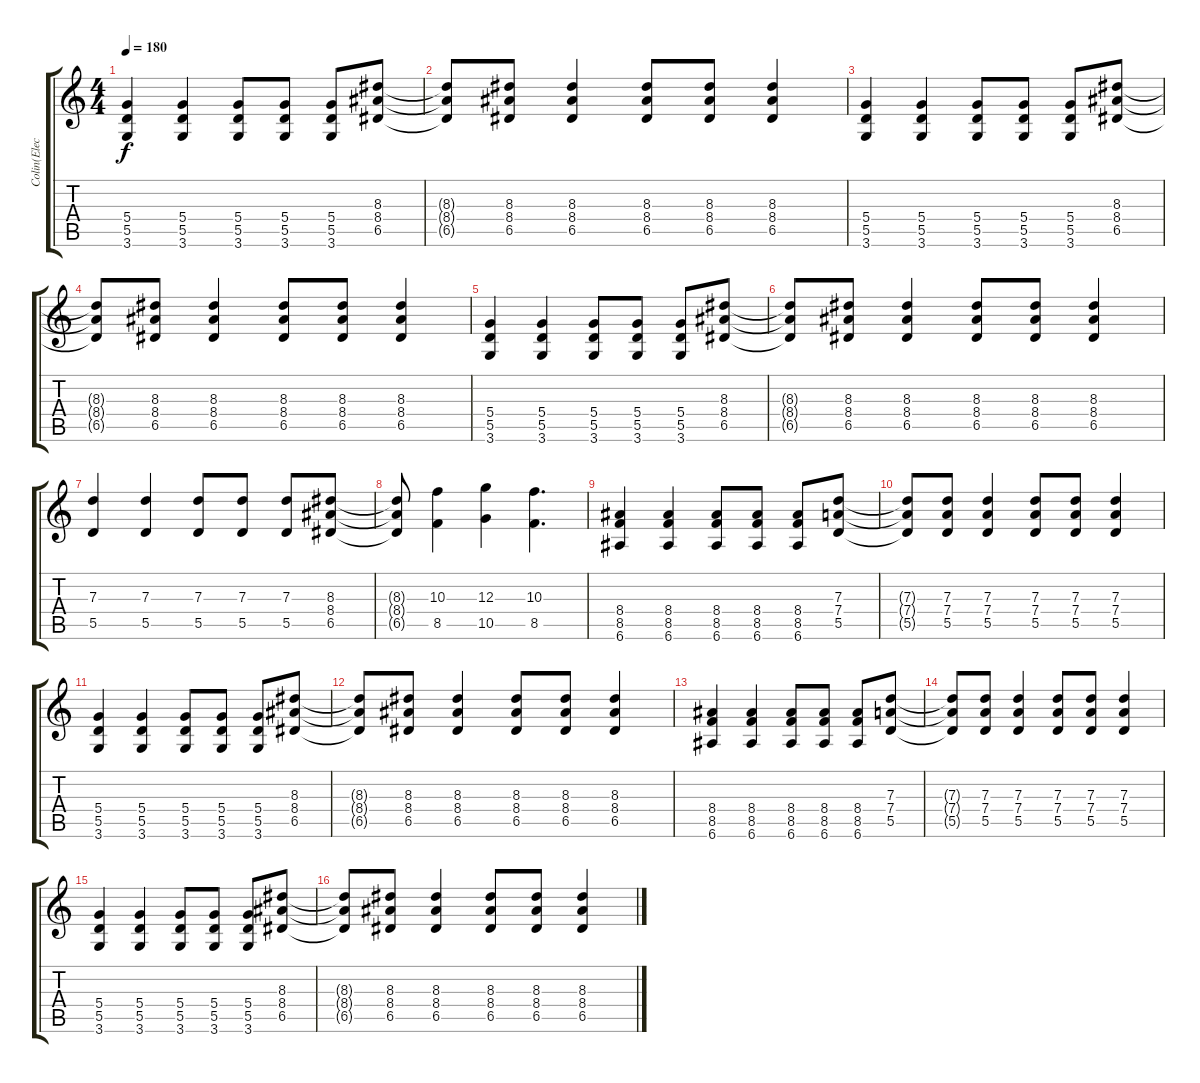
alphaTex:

\track ("Colin(Electric)" "Colin(Elec") {instrument distortionguitar}
\staff {score tabs}
\tuning (E4 B3 G3 D3 A2 E2) {hide}
\ts (4 4)
\tempo 180
\clef g2
\ks c
(5.4 5.5 3.6).4{dy f} (5.4 5.5 3.6).4 (5.4 5.5 3.6).8 (5.4 5.5 3.6).8 (5.4 5.5 3.6).8 (8.3 8.4 6.5).8 |
(8.3{t} 8.4{t} 6.5{t}).8 (8.3 8.4 6.5).8 (8.3 8.4 6.5).4 (8.3 8.4 6.5).8 (8.3 8.4 6.5).8 (8.3 8.4 6.5).4 |
(5.4 5.5 3.6).4 (5.4 5.5 3.6).4 (5.4 5.5 3.6).8 (5.4 5.5 3.6).8 (5.4 5.5 3.6).8 (8.3 8.4 6.5).8 |
(8.3{t} 8.4{t} 6.5{t}).8 (8.3 8.4 6.5).8 (8.3 8.4 6.5).4 (8.3 8.4 6.5).8 (8.3 8.4 6.5).8 (8.3 8.4 6.5).4 |
(5.4 5.5 3.6).4 (5.4 5.5 3.6).4 (5.4 5.5 3.6).8 (5.4 5.5 3.6).8 (5.4 5.5 3.6).8 (8.3 8.4 6.5).8 |
(8.3{t} 8.4{t} 6.5{t}).8 (8.3 8.4 6.5).8 (8.3 8.4 6.5).4 (8.3 8.4 6.5).8 (8.3 8.4 6.5).8 (8.3 8.4 6.5).4 |
(7.3 5.5).4 (7.3 5.5).4 (7.3 5.5).8 (7.3 5.5).8 (7.3 5.5).8 (8.3 8.4 6.5).8 |
(8.3{t} 8.4{t} 6.5{t}).8 (10.3 8.5).4 (12.3 10.5).4 (10.3 8.5).4{d} |
(8.4 8.5 6.6).4 (8.4 8.5 6.6).4 (8.4 8.5 6.6).8 (8.4 8.5 6.6).8 (8.4 8.5 6.6).8 (7.3 7.4 5.5).8 |
(7.3{t} 7.4{t} 5.5{t}).8 (7.3 7.4 5.5).8 (7.3 7.4 5.5).4 (7.3 7.4 5.5).8 (7.3 7.4 5.5).8 (7.3 7.4 5.5).4 |
(5.4 5.5 3.6).4 (5.4 5.5 3.6).4 (5.4 5.5 3.6).8 (5.4 5.5 3.6).8 (5.4 5.5 3.6).8 (8.3 8.4 6.5).8 |
(8.3{t} 8.4{t} 6.5{t}).8 (8.3 8.4 6.5).8 (8.3 8.4 6.5).4 (8.3 8.4 6.5).8 (8.3 8.4 6.5).8 (8.3 8.4 6.5).4 |
(8.4 8.5 6.6).4 (8.4 8.5 6.6).4 (8.4 8.5 6.6).8 (8.4 8.5 6.6).8 (8.4 8.5 6.6).8 (7.3 7.4 5.5).8 |
(7.3{t} 7.4{t} 5.5{t}).8 (7.3 7.4 5.5).8 (7.3 7.4 5.5).4 (7.3 7.4 5.5).8 (7.3 7.4 5.5).8 (7.3 7.4 5.5).4 |
(5.4 5.5 3.6).4 (5.4 5.5 3.6).4 (5.4 5.5 3.6).8 (5.4 5.5 3.6).8 (5.4 5.5 3.6).8 (8.3 8.4 6.5).8 |
(8.3{t} 8.4{t} 6.5{t}).8 (8.3 8.4 6.5).8 (8.3 8.4 6.5).4 (8.3 8.4 6.5).8 (8.3 8.4 6.5).8 (8.3 8.4 6.5).4
